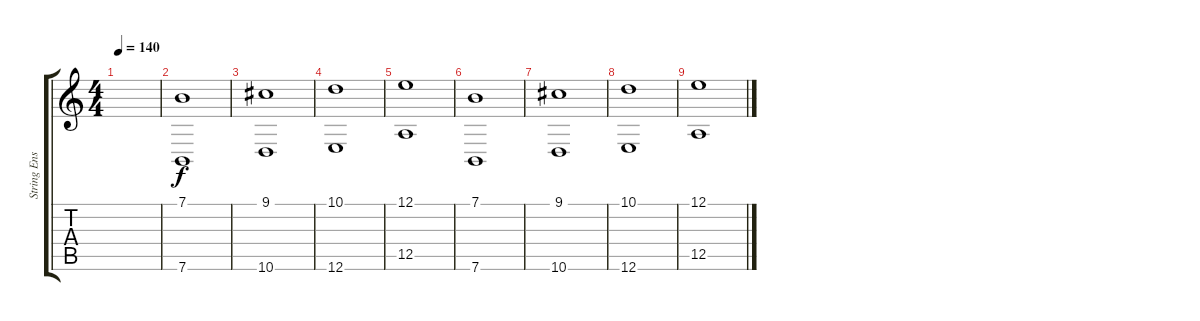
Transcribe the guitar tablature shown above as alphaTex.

\track ("String Ensemble" "String Ens") {instrument stringensemble2}
\staff {score tabs}
\tuning (E4 B3 G3 D3 A2 E2) {hide}
\ts (4 4)
\tempo 140
\clef g2
\ks c
|
(7.1 7.6).1 |
(9.1 10.6).1 |
(10.1 12.6).1 |
(12.1 12.5).1 |
(7.1 7.6).1 |
(9.1 10.6).1 |
(10.1 12.6).1 |
(12.1 12.5).1
